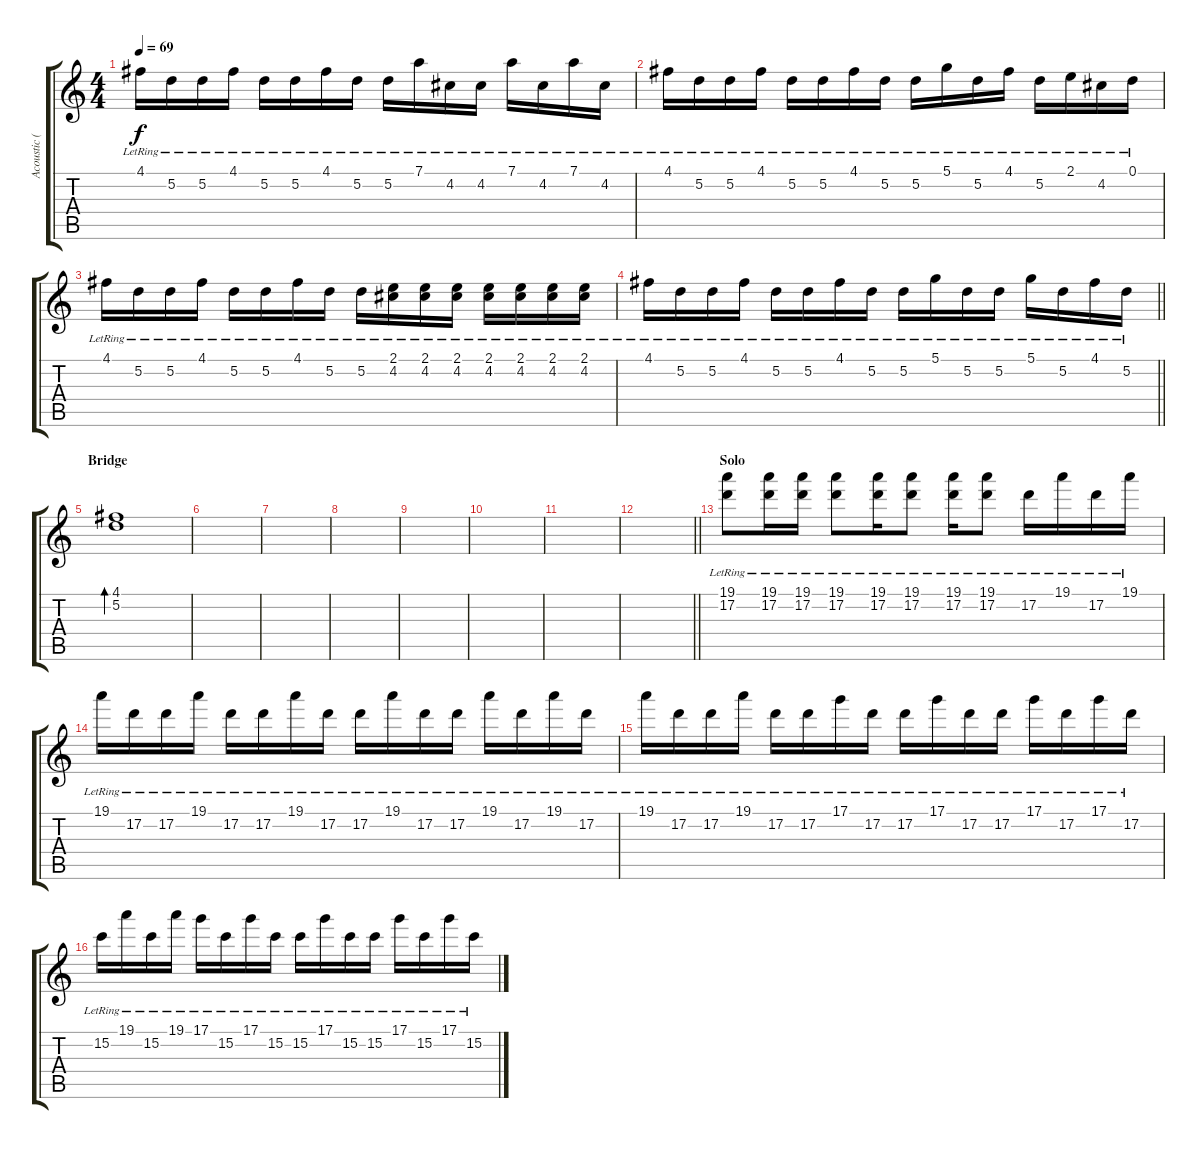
\track ("Acoustic (Left)" "Acoustic (") {instrument acousticguitarsteel}
\staff {score tabs}
\tuning (D4 A3 G3 D3 A2 D2) {hide}
\ts (4 4)
\tempo 69
\clef g2
\ks c
4.1{lr}.16{dy f} 5.2{lr}.16 5.2{lr}.16 4.1{lr}.16 5.2{lr}.16 5.2{lr}.16 4.1{lr}.16 5.2{lr}.16 5.2{lr}.16 7.1{lr}.16 4.2{lr}.16 4.2{lr}.16 7.1{lr}.16 4.2{lr}.16 7.1{lr}.16 4.2{lr}.16 |
4.1{lr}.16 5.2{lr}.16 5.2{lr}.16 4.1{lr}.16 5.2{lr}.16 5.2{lr}.16 4.1{lr}.16 5.2{lr}.16 5.2{lr}.16 5.1{lr}.16 5.2{lr}.16 4.1{lr}.16 5.2{lr}.16 2.1{lr}.16 4.2{lr}.16 0.1{lr}.16 |
4.1{lr}.16 5.2{lr}.16 5.2{lr}.16 4.1{lr}.16 5.2{lr}.16 5.2{lr}.16 4.1{lr}.16 5.2{lr}.16 5.2{lr}.16 (2.1{lr} 4.2{lr}).16 (2.1{lr} 4.2{lr}).16 (2.1{lr} 4.2{lr}).16 (2.1{lr} 4.2{lr}).16 (2.1{lr} 4.2{lr}).16 (2.1{lr} 4.2{lr}).16 (2.1{lr} 4.2{lr}).16 |
\barLineRight lightlight
4.1{lr}.16 5.2{lr}.16 5.2{lr}.16 4.1{lr}.16 5.2{lr}.16 5.2{lr}.16 4.1{lr}.16 5.2{lr}.16 5.2{lr}.16 5.1{lr}.16 5.2{lr}.16 5.2{lr}.16 5.1{lr}.16 5.2{lr}.16 4.1{lr}.16 5.2{lr}.16 |
\section ("" "Bridge")
(4.1 5.2).1{bd 60} |
|
|
|
|
|
|
\barLineRight lightlight
|
\section ("" "Solo")
(19.1{lr} 17.2{lr}).8 (19.1{lr} 17.2{lr}).16 (19.1{lr} 17.2{lr}).16 (19.1{lr} 17.2{lr}).8 (19.1{lr} 17.2{lr}).16 (19.1{lr} 17.2{lr}).8 (19.1{lr} 17.2{lr}).16 (19.1{lr} 17.2{lr}).8 17.2{lr}.16 19.1{lr}.16 17.2{lr}.16 19.1{lr}.16 |
19.1{lr}.16 17.2{lr}.16 17.2{lr}.16 19.1{lr}.16 17.2{lr}.16 17.2{lr}.16 19.1{lr}.16 17.2{lr}.16 17.2{lr}.16 19.1{lr}.16 17.2{lr}.16 17.2{lr}.16 19.1{lr}.16 17.2{lr}.16 19.1{lr}.16 17.2{lr}.16 |
19.1{lr}.16 17.2{lr}.16 17.2{lr}.16 19.1{lr}.16 17.2{lr}.16 17.2{lr}.16 17.1{lr}.16 17.2{lr}.16 17.2{lr}.16 17.1{lr}.16 17.2{lr}.16 17.2{lr}.16 17.1{lr}.16 17.2{lr}.16 17.1{lr}.16 17.2{lr}.16 |
15.2{lr}.16 19.1{lr}.16 15.2{lr}.16 19.1{lr}.16 17.1{lr}.16 15.2{lr}.16 17.1{lr}.16 15.2{lr}.16 15.2{lr}.16 17.1{lr}.16 15.2{lr}.16 15.2{lr}.16 17.1{lr}.16 15.2{lr}.16 17.1{lr}.16 15.2{lr}.16
